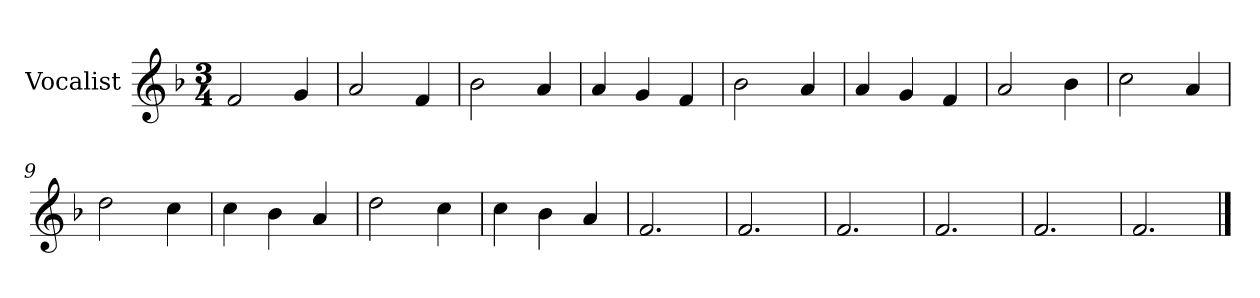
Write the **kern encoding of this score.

**kern
*part1
*staff1
*I"Vocalist
*k[b-]
*F:
*M3/4
=1
2f
4g
=2
2a
4f
=3
2b-
4a
=4
4a
4g
4f
=5
2b-
4a
=6
4a
4g
4f
=7
2a
4b-
=8
2cc
4a
=9
2dd
4cc
=10
4cc
4b-
4a
=11
2dd
4cc
=12
4cc
4b-
4a
=13
2.f
=14
2.f
=15
2.f
=16
2.f
=17
2.f
=18
2.f
==
*-
